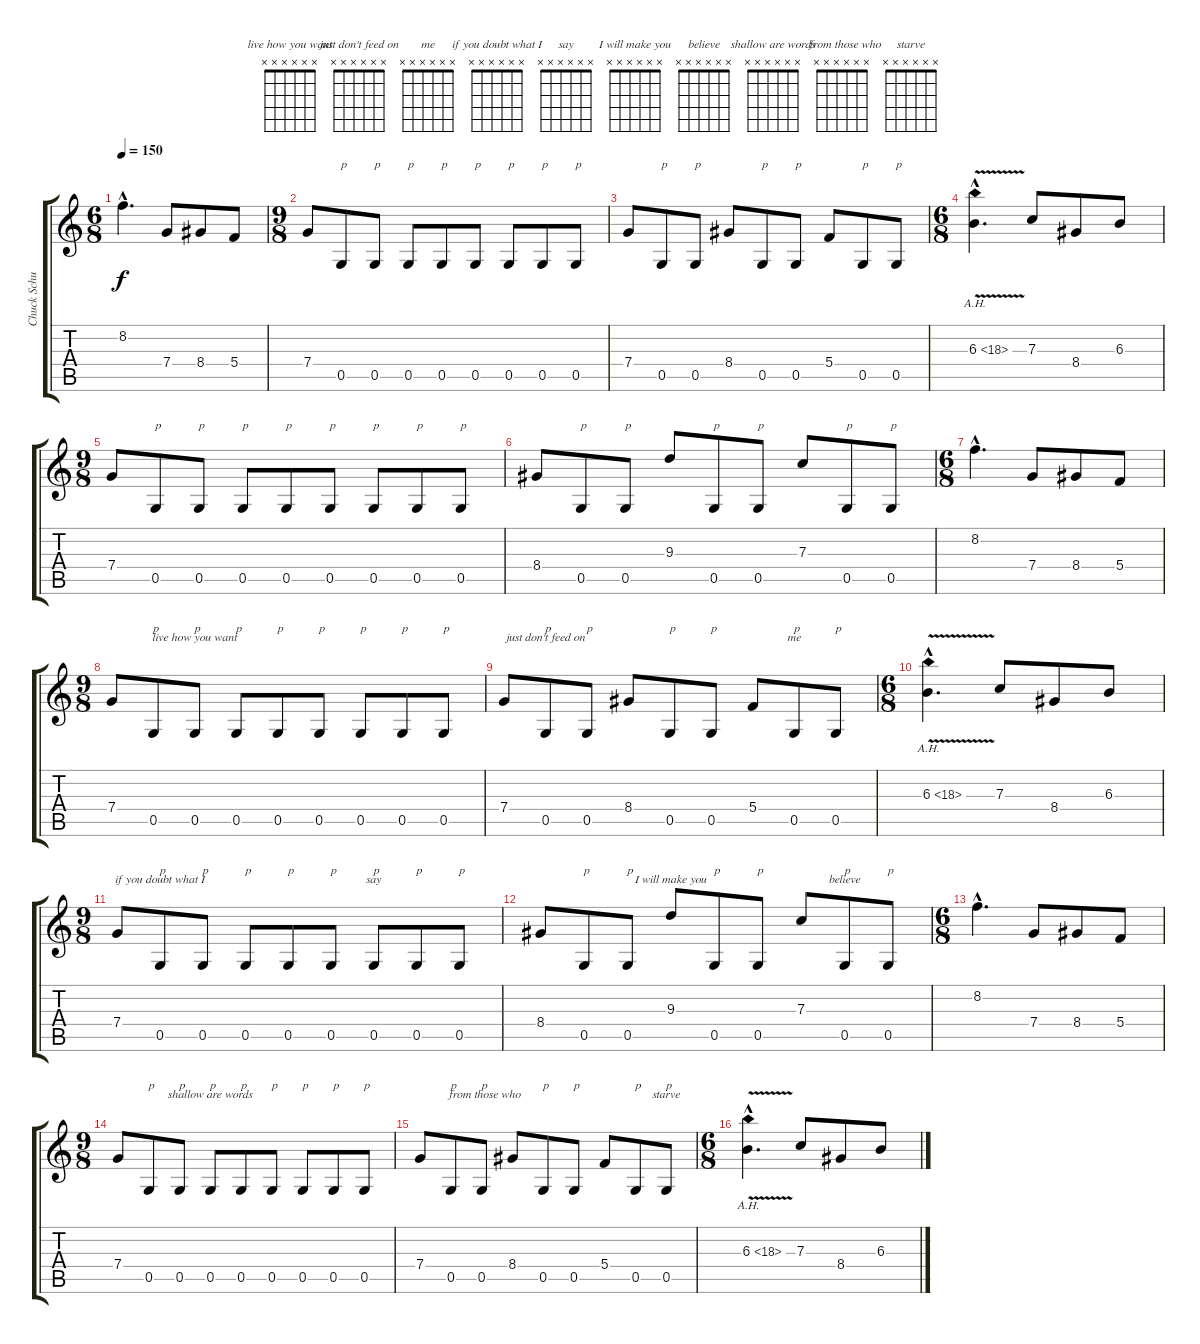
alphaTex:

\track ("Chuck Schuldiner" "Chuck Schu") {instrument distortionguitar}
\staff {score tabs}
\tuning (D4 A3 F3 C3 G2 D2) {hide}
\chord ("live how you want" x x x x x x)
\chord ("just don't feed on" x x x x x x)
\chord ("me" x x x x x x)
\chord ("if you doubt what I" x x x x x x)
\chord ("say" x x x x x x)
\chord ("I will make you" x x x x x x)
\chord ("believe" x x x x x x)
\chord ("shallow are words" x x x x x x)
\chord ("  from those who" x x x x x x)
\chord ("starve" x x x x x x)
\ts (6 8)
\tempo 150
\clef g2
\ks c
8.2{hac}.4{d dy f} 7.4.8 8.4.8 5.4.8 |
\ts (9 8)
7.4.8 0.5.8{txt "p"} 0.5.8{txt "p"} 0.5.8{txt "p"} 0.5.8{txt "p"} 0.5.8{txt "p"} 0.5.8{txt "p"} 0.5.8{txt "p"} 0.5.8{txt "p"} |
7.4.8 0.5.8{txt "p"} 0.5.8{txt "p"} 8.4.8 0.5.8{txt "p"} 0.5.8{txt "p"} 5.4.8 0.5.8{txt "p"} 0.5.8{txt "p"} |
\ts (6 8)
6.3{ah 12 v hac}.4{d} 7.3.8 8.4.8 6.3.8 |
\ts (9 8)
7.4.8 0.5.8{txt "p"} 0.5.8{txt "p"} 0.5.8{txt "p"} 0.5.8{txt "p"} 0.5.8{txt "p"} 0.5.8{txt "p"} 0.5.8{txt "p"} 0.5.8{txt "p"} |
8.4.8 0.5.8{txt "p"} 0.5.8{txt "p"} 9.3.8 0.5.8{txt "p"} 0.5.8{txt "p"} 7.3.8 0.5.8{txt "p"} 0.5.8{txt "p"} |
\ts (6 8)
8.2{hac}.4{d} 7.4.8 8.4.8 5.4.8 |
\ts (9 8)
7.4.8 0.5.8{txt "p"} 0.5.8{ch "live how you want" txt "p"} 0.5.8{txt "p"} 0.5.8{txt "p"} 0.5.8{txt "p"} 0.5.8{txt "p"} 0.5.8{txt "p"} 0.5.8{txt "p"} |
7.4.8 0.5.8{ch "just don't feed on" txt "p"} 0.5.8{txt "p"} 8.4.8 0.5.8{txt "p"} 0.5.8{txt "p"} 5.4.8 0.5.8{ch "me" txt "p"} 0.5.8{txt "p"} |
\ts (6 8)
6.3{ah 12 v hac}.4{d} 7.3.8 8.4.8 6.3.8 |
\ts (9 8)
7.4.8 0.5.8{ch "if you doubt what I" txt "p"} 0.5.8{txt "p"} 0.5.8{txt "p"} 0.5.8{txt "p"} 0.5.8{txt "p"} 0.5.8{ch "say" txt "p"} 0.5.8{txt "p"} 0.5.8{txt "p"} |
8.4.8 0.5.8{txt "p"} 0.5.8{txt "p"} 9.3.8{ch "I will make you"} 0.5.8{txt "p"} 0.5.8{txt "p"} 7.3.8 0.5.8{ch "believe" txt "p"} 0.5.8{txt "p"} |
\ts (6 8)
8.2{hac}.4{d} 7.4.8 8.4.8 5.4.8 |
\ts (9 8)
7.4.8 0.5.8{txt "p"} 0.5.8{txt "p"} 0.5.8{ch "shallow are words" txt "p"} 0.5.8{txt "p"} 0.5.8{txt "p"} 0.5.8{txt "p"} 0.5.8{txt "p"} 0.5.8{txt "p"} |
7.4.8 0.5.8{txt "p"} 0.5.8{ch "  from those who" txt "p"} 8.4.8 0.5.8{txt "p"} 0.5.8{txt "p"} 5.4.8 0.5.8{txt "p"} 0.5.8{ch "starve" txt "p"} |
\ts (6 8)
6.3{ah 12 v hac}.4{d} 7.3.8 8.4.8 6.3.8
